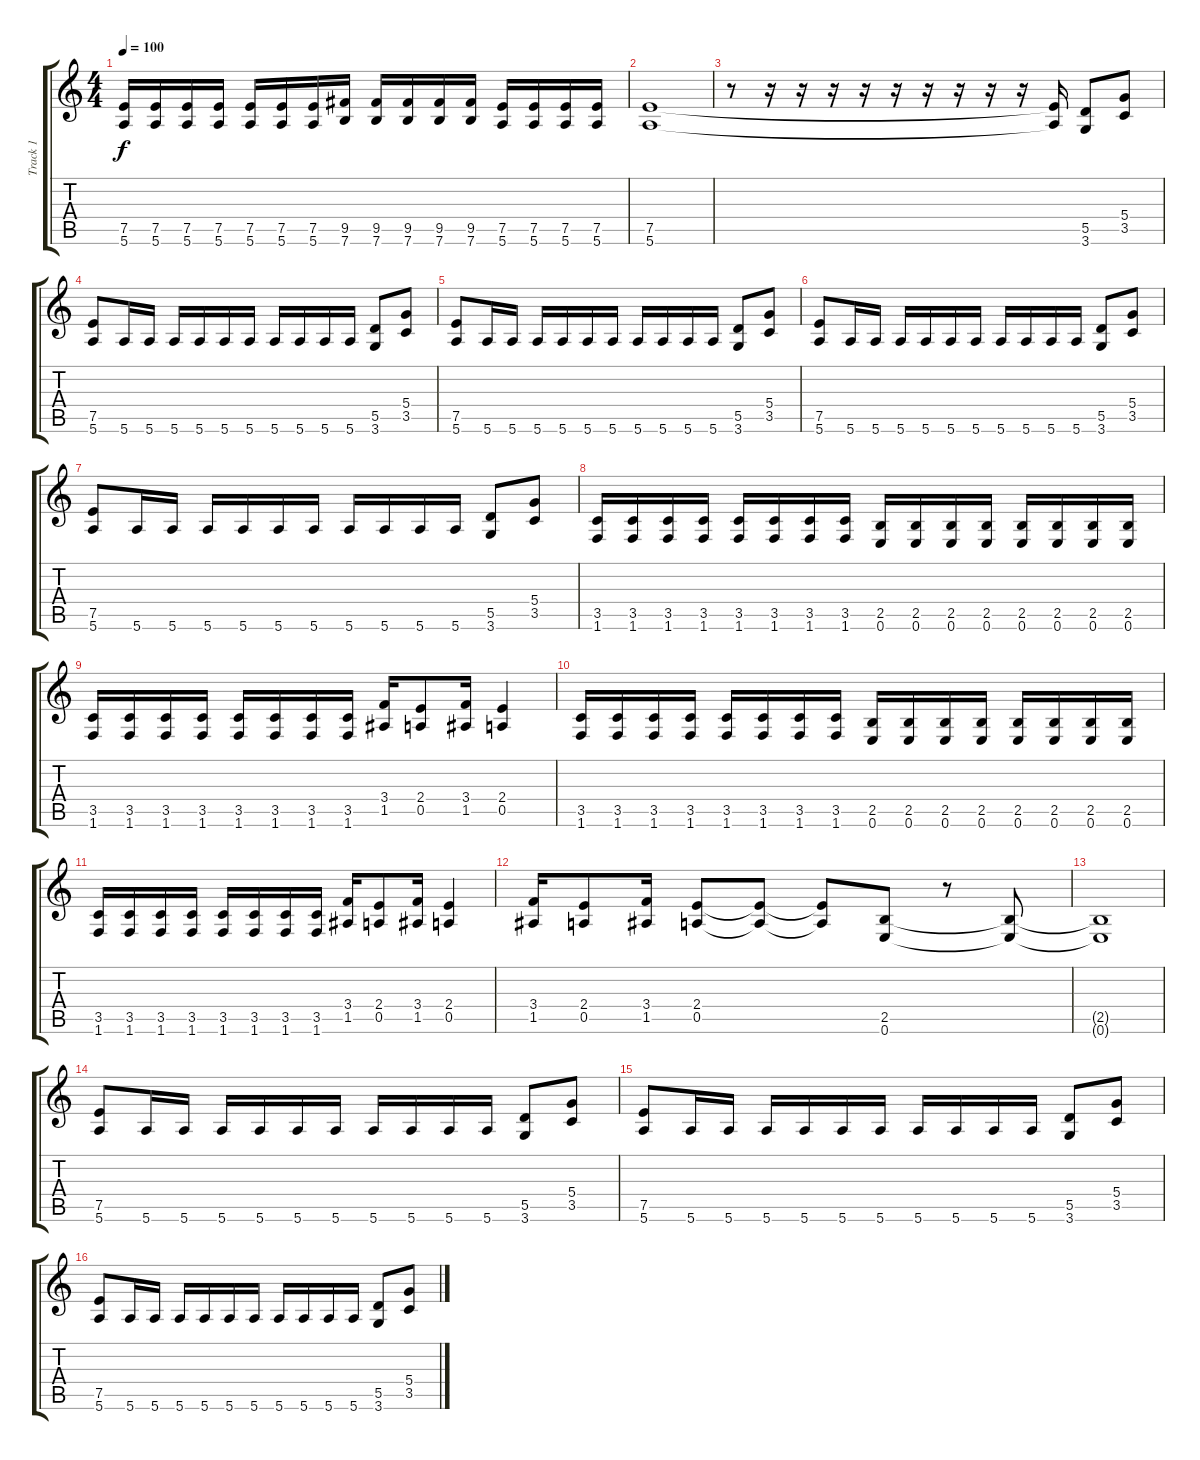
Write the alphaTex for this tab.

\track ("Track 1" "Track 1") {instrument distortionguitar}
\staff {score tabs}
\tuning (E4 B3 G3 D3 A2 E2) {hide}
\ts (4 4)
\tempo 100
\clef g2
\ks c
(7.5 5.6).16{dy f} (7.5 5.6).16 (7.5 5.6).16 (7.5 5.6).16 (7.5 5.6).16 (7.5 5.6).16 (7.5 5.6).16 (9.5 7.6).16 (9.5 7.6).16 (9.5 7.6).16 (9.5 7.6).16 (9.5 7.6).16 (7.5 5.6).16 (7.5 5.6).16 (7.5 5.6).16 (7.5 5.6).16 |
(7.5 5.6).1 |
r.8 r.16 r.16 r.16 r.16 r.16 r.16 r.16 r.16 r.16 (7.5{t} 5.6{t}).16 (5.5 3.6).8 (5.4 3.5).8 |
(7.5 5.6).8 5.6.16 5.6.16 5.6.16 5.6.16 5.6.16 5.6.16 5.6.16 5.6.16 5.6.16 5.6.16 (5.5 3.6).8 (5.4 3.5).8 |
(7.5 5.6).8 5.6.16 5.6.16 5.6.16 5.6.16 5.6.16 5.6.16 5.6.16 5.6.16 5.6.16 5.6.16 (5.5 3.6).8 (5.4 3.5).8 |
(7.5 5.6).8 5.6.16 5.6.16 5.6.16 5.6.16 5.6.16 5.6.16 5.6.16 5.6.16 5.6.16 5.6.16 (5.5 3.6).8 (5.4 3.5).8 |
(7.5 5.6).8 5.6.16 5.6.16 5.6.16 5.6.16 5.6.16 5.6.16 5.6.16 5.6.16 5.6.16 5.6.16 (5.5 3.6).8 (5.4 3.5).8 |
(3.5 1.6).16 (3.5 1.6).16 (3.5 1.6).16 (3.5 1.6).16 (3.5 1.6).16 (3.5 1.6).16 (3.5 1.6).16 (3.5 1.6).16 (2.5 0.6).16 (2.5 0.6).16 (2.5 0.6).16 (2.5 0.6).16 (2.5 0.6).16 (2.5 0.6).16 (2.5 0.6).16 (2.5 0.6).16 |
(3.5 1.6).16 (3.5 1.6).16 (3.5 1.6).16 (3.5 1.6).16 (3.5 1.6).16 (3.5 1.6).16 (3.5 1.6).16 (3.5 1.6).16 (3.4 1.5).16 (2.4 0.5).8 (3.4 1.5).16 (2.4 0.5).4 |
(3.5 1.6).16 (3.5 1.6).16 (3.5 1.6).16 (3.5 1.6).16 (3.5 1.6).16 (3.5 1.6).16 (3.5 1.6).16 (3.5 1.6).16 (2.5 0.6).16 (2.5 0.6).16 (2.5 0.6).16 (2.5 0.6).16 (2.5 0.6).16 (2.5 0.6).16 (2.5 0.6).16 (2.5 0.6).16 |
(3.5 1.6).16 (3.5 1.6).16 (3.5 1.6).16 (3.5 1.6).16 (3.5 1.6).16 (3.5 1.6).16 (3.5 1.6).16 (3.5 1.6).16 (3.4 1.5).16 (2.4 0.5).8 (3.4 1.5).16 (2.4 0.5).4 |
(3.4 1.5).16 (2.4 0.5).8 (3.4 1.5).16 (2.4 0.5).8 (2.4{t} 0.5{t}).8 (2.4{t} 0.5{t}).8 (2.5 0.6).8 r.8 (2.5{t} 0.6{t}).8 |
(2.5{t} 0.6{t}).1 |
(7.5 5.6).8 5.6.16 5.6.16 5.6.16 5.6.16 5.6.16 5.6.16 5.6.16 5.6.16 5.6.16 5.6.16 (5.5 3.6).8 (5.4 3.5).8 |
(7.5 5.6).8 5.6.16 5.6.16 5.6.16 5.6.16 5.6.16 5.6.16 5.6.16 5.6.16 5.6.16 5.6.16 (5.5 3.6).8 (5.4 3.5).8 |
(7.5 5.6).8 5.6.16 5.6.16 5.6.16 5.6.16 5.6.16 5.6.16 5.6.16 5.6.16 5.6.16 5.6.16 (5.5 3.6).8 (5.4 3.5).8
